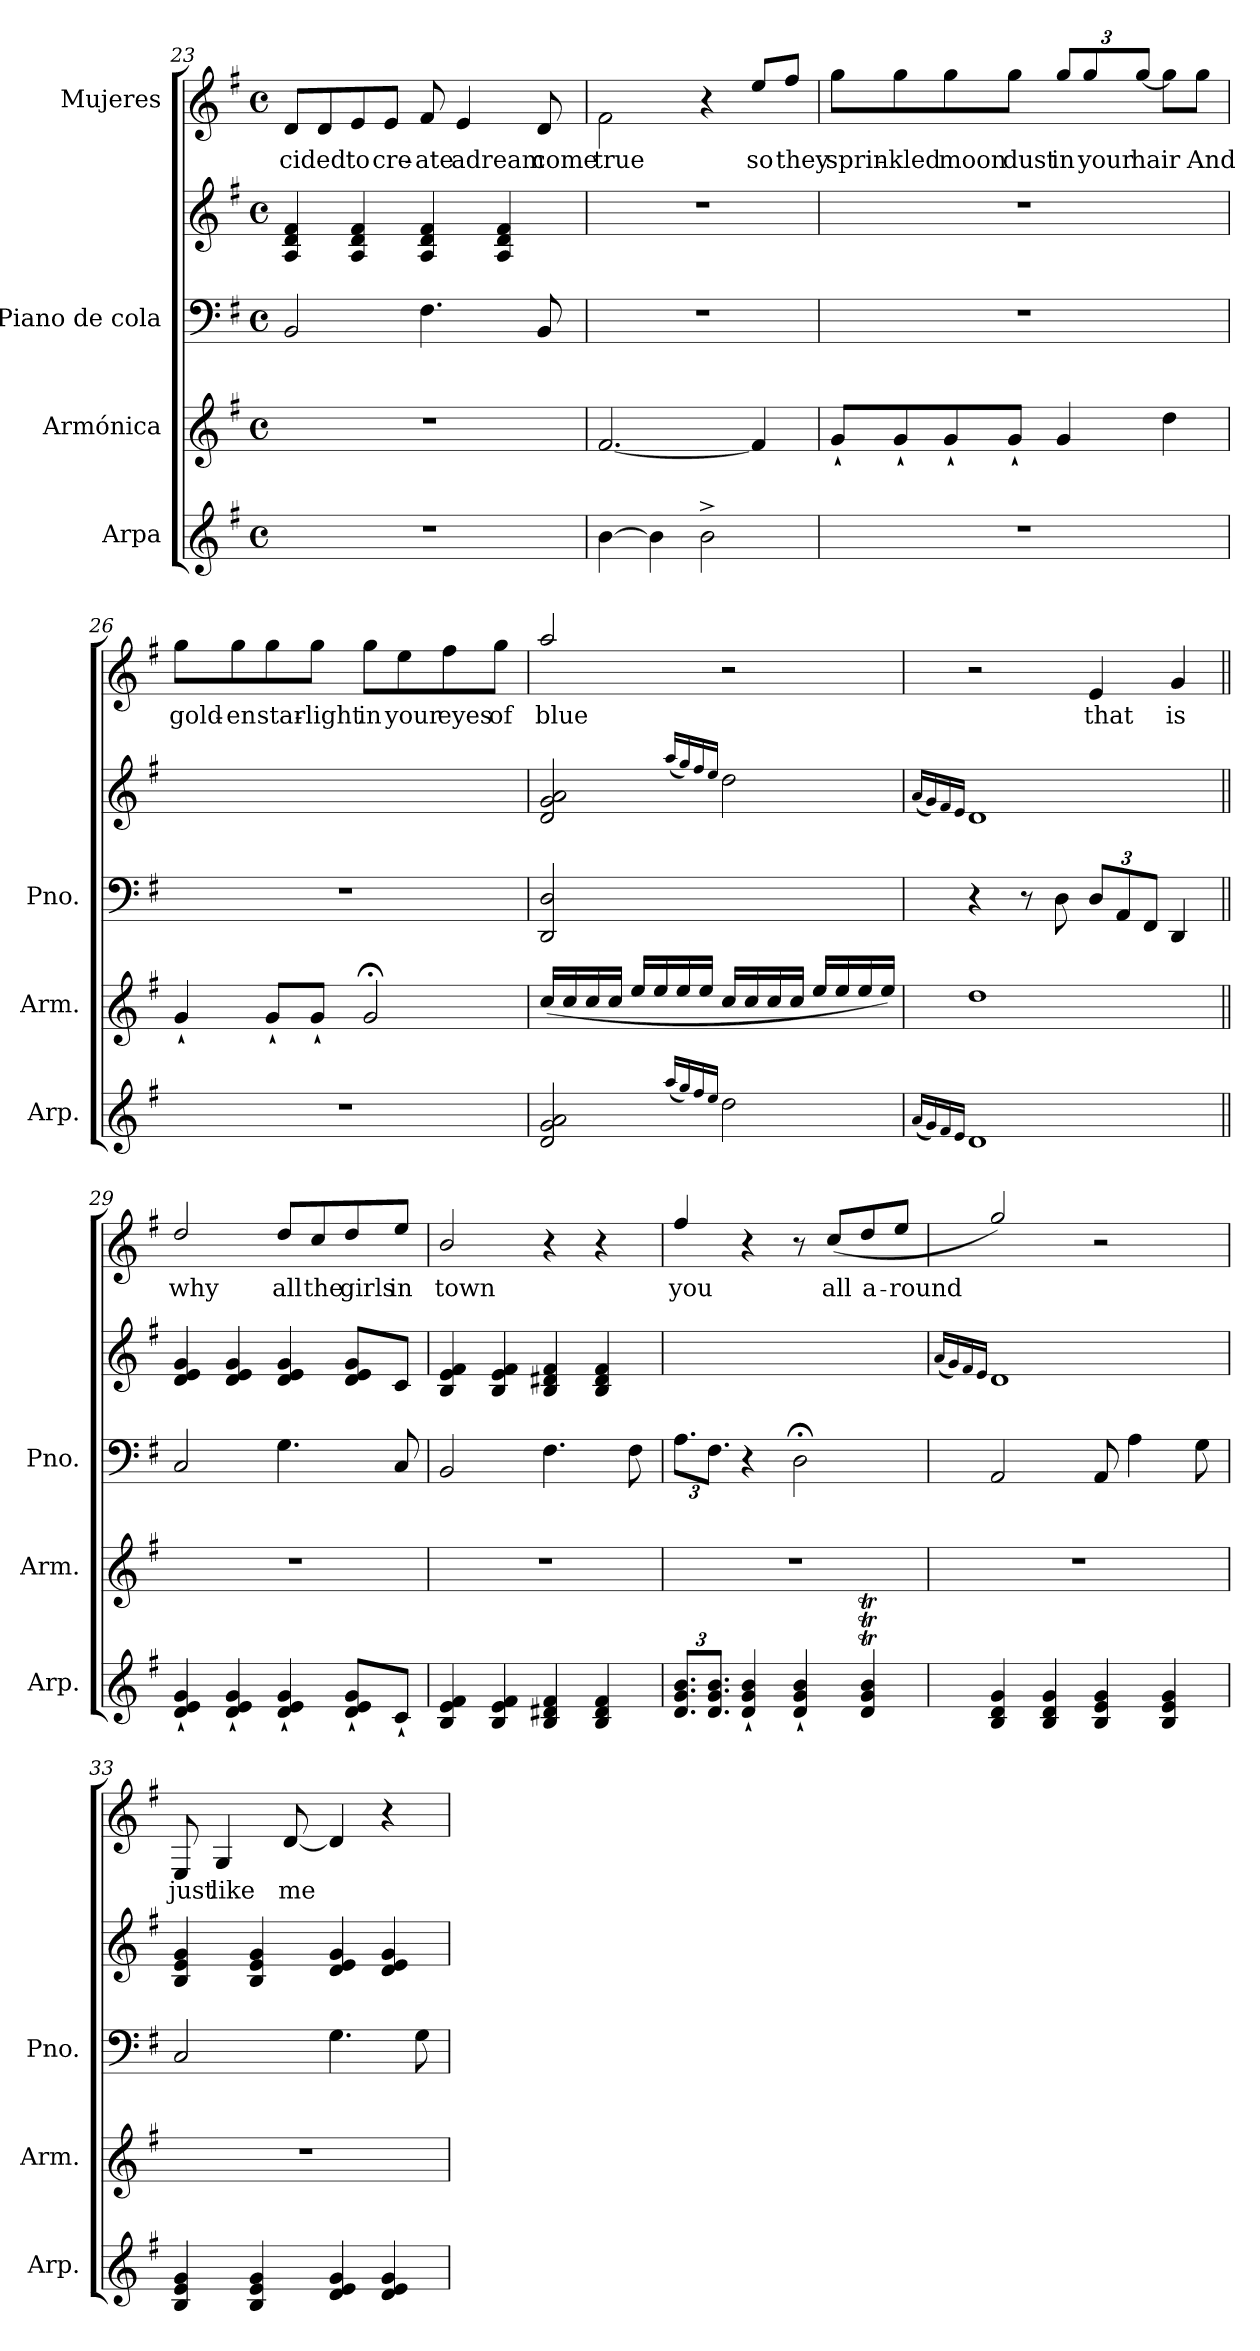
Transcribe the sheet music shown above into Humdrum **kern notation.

**kern	**kern	**kern	**kern	**kern	**text
*part4	*part3	*part2	*part2	*part1	*part1
*staff5	*staff4	*staff3	*staff2	*staff1	*staff1
*I"Arpa	*I"Armónica	*I"Piano de cola	*	*I"Mujeres	*
*I'Arp.	*I'Arm.	*I'Pno.	*	*	*
!!LO:PB:g=z
*clefG2	*clefG2	*clefF4	*clefG2	*clefG2	*
*k[f#]	*k[f#]	*k[f#]	*k[f#]	*k[f#]	*
*M4/4	*M4/4	*M4/4	*M4/4	*M4/4	*
*met(c)	*met(c)	*met(c)	*met(c)	*met(c)	*
=23	=23	=23	=23	=23	=23
!	!	!	!	!	!LO:LY:b
1r	1r	2BB/	4A/ 4d/ 4f#/	8d/L	-cided
.	.	.	.	8d/	.
!	!	!	!	!	!LO:LY:b
.	.	.	4A/ 4d/ 4f#/	8e/	to
!	!	!	!	!	!LO:LY:b
.	.	.	.	8e/J	cre-
!	!	!	!	!	!LO:LY:b
.	.	4.F#\	4A/ 4d/ 4f#/	8f#/	-ate
!	!	!	!	!	!LO:LY:b
.	.	.	.	4e/	adream
.	.	.	4A/ 4d/ 4f#/	.	.
!	!	!	!	!	!LO:LY:b
.	.	8BB/	.	8d/	come
=24	=24	=24	=24	=24	=24
!	!	!	!	!	!LO:LY:b
[4b\	[2.f#/	1r	1r	2f#\	true
4b\]	.	.	.	.	.
2b^\	.	.	.	4r	.
!	!	!	!	!	!LO:LY:b
.	4f#/]	.	.	8ee/L	so
!	!	!	!	!	!LO:LY:b
.	.	.	.	8ff#/J	they
=25	=25	=25	=25	=25	=25
!	!	!	!	!	!LO:LY:b
1r	8g`/L	1r	1r	8gg\L	sprin-
!	!	!	!	!	!LO:LY:b
.	8g`/	.	.	8gg\	-kled
!	!	!	!	!	!LO:LY:b
.	8g`/	.	.	8gg\	moon
!	!	!	!	!	!LO:LY:b
.	8g`/J	.	.	8gg\J	dust
*	*	*	*	*Xbrackettup	*
!	!	!	!	!	!LO:LY:b
.	4g/	.	.	12gg/L	in
!	!	!	!	!	!LO:LY:b
.	.	.	.	12gg/	your
!	!	!	!	!	!LO:LY:b
.	.	.	.	[12gg/J	hair
.	4dd\	.	.	8gg\L]	.
!	!	!	!	!	!LO:LY:b
.	.	.	.	8gg\J	And
!!LO:LB:g=z
=26	=26	=26	=26	=26	=26
!	!	!	!	!	!LO:LY:b
1r	4g`/	1r	1ryy	8gg\L	gold-
!	!	!	!	!	!LO:LY:b
.	.	.	.	8gg\	-en
!	!	!	!	!	!LO:LY:b
.	8g`/L	.	.	8gg\	star-
!	!	!	!	!	!LO:LY:b
.	8g`/J	.	.	8gg\J	-light
!	!	!	!	!	!LO:LY:b
.	2g;</	.	.	8gg\L	in
!	!	!	!	!	!LO:LY:b
.	.	.	.	8ee\	your
!	!	!	!	!	!LO:LY:b
.	.	.	.	8ff#\	eyes
!	!	!	!	!	!LO:LY:b
.	.	.	.	8gg\J	of
=27	=27	=27	=27	=27	=27
!	!	!	!	!	!LO:LY:b
2d/ 2g/ 2a/	(<16cc/LL	2DD/ 2D/	2d/ 2g/ 2a/	2aa/	blue
.	16cc/	.	.	.	.
.	16cc/	.	.	.	.
.	16cc/JJ	.	.	.	.
.	16ee/LL	.	.	.	.
.	16ee/	.	.	.	.
.	16ee/	.	.	.	.
.	16ee/JJ	.	.	.	.
(<16qaa/LL	.	.	(<16qaa/LL	.	.
16qgg/)	.	.	16qgg/)	.	.
16qff#/	.	.	16qff#/	.	.
16qee/JJ	.	.	16qee/JJ	.	.
2dd\	16cc/LL	4ryy	2dd\	2r	.
.	16cc/	.	.	.	.
.	16cc/	.	.	.	.
.	16cc/JJ	.	.	.	.
.	16ee/LL	4ryy	.	.	.
.	16ee/	.	.	.	.
.	16ee/	.	.	.	.
.	16ee/JJ)	.	.	.	.
=28	=28	=28	=28	=28	=28
(<16qa/LL	.	.	(<16qa/LL	.	.
16qg/)	.	.	16qg/)	.	.
16qf#/	.	.	16qf#/	.	.
16qe/JJ	.	.	16qe/JJ	.	.
1d	1dd	4r	1d	2r	.
.	.	8r	.	.	.
.	.	8D\	.	.	.
*	*	*Xbrackettup	*	*	*
!	!	!	!	!	!LO:LY:b
.	.	12D/L	.	4e/	that
.	.	12AA/	.	.	.
.	.	12FF#/J	.	.	.
!	!	!	!	!	!LO:LY:b
.	.	4DD/	.	4g/	is
=29||	=29||	=29||	=29||	=29||	=29||
!	!	!	!	!	!LO:LY:b
4d/` 4e/` 4g/`	1r	2C/	4d/ 4e/ 4g/	2dd/	why
4d/` 4e/` 4g/`	.	.	4d/ 4e/ 4g/	.	.
!	!	!	!	!	!LO:LY:b
4d/` 4e/` 4g/`	.	4.G\	4d/ 4e/ 4g/	8dd/L	all
!	!	!	!	!	!LO:LY:b
.	.	.	.	8cc/	the
!	!	!	!	!	!LO:LY:b
8d/` 8e/` 8g/`L	.	.	8d/ 8e/ 8g/L	8dd/	girls
!	!	!	!	!	!LO:LY:b
8c`/J	.	8C/	8c/J	8ee/J	in
!!LO:LB:g=z
=30	=30	=30	=30	=30	=30
!	!	!	!	!	!LO:LY:b
4B/ 4e/ 4f#/	1r	2BB/	4B/ 4e/ 4f#/	2b/	town
4B/ 4e/ 4f#/	.	.	4B/ 4e/ 4f#/	.	.
4B/ 4d#X/ 4f#/	.	4.F#\	4B/ 4d#X/ 4f#/	4r	.
4B/ 4d#/ 4f#/	.	.	4B/ 4d#/ 4f#/	4r	.
.	.	8F#\	.	.	.
=31	=31	=31	=31	=31	=31
*Xbrackettup	*	*	*	*	*
!	!	!	!	!	!LO:LY:b
12.d/ 12.g/ 12.b/L	1r	12.A\L	1ryy	4ff#/	you
12.d/ 12.g/ 12.b/J	.	12.F#\J	.	.	.
4d/` 4g/` 4b/`	.	4r	.	4r	.
4d/` 4g/` 4b/`	.	2D;<\	.	8r	.
!	!	!	!	!	!LO:LY:b
.	.	.	.	(<8cc/L	all
!	!	!	!	!	!LO:LY:b
4d/T 4g/T 4b/T	.	.	.	8dd/	a-
!	!	!	!	!	!LO:LY:b
.	.	.	.	8ee/J	-round
=32	=32	=32	=32	=32	=32
.	.	.	(<16qa/LL	.	.
.	.	.	16qg/)	.	.
.	.	.	16qf#/	.	.
.	.	.	16qe/JJ	.	.
4B/ 4d/ 4g/	1r	2AA/	1d	2gg/)	.
4B/ 4d/ 4g/	.	.	.	.	.
4B/ 4e/ 4g/	.	8AA/	.	2r	.
.	.	4A\	.	.	.
4B/ 4e/ 4g/	.	.	.	.	.
.	.	8G\	.	.	.
=33	=33	=33	=33	=33	=33
!	!	!	!	!	!LO:LY:b
4B/ 4e/ 4g/	1r	2C/	4B/ 4e/ 4g/	8E/	just
!	!	!	!	!	!LO:LY:b
.	.	.	.	4G/	like
4B/ 4e/ 4g/	.	.	4B/ 4e/ 4g/	.	.
!	!	!	!	!	!LO:LY:b
.	.	.	.	[8d/	me
4d/ 4e/ 4g/	.	4.G\	4d/ 4e/ 4g/	4d/]	.
4d/ 4e/ 4g/	.	.	4d/ 4e/ 4g/	4r	.
.	.	8G\	.	.	.
=	=	=	=	=	=
*-	*-	*-	*-	*-	*-
